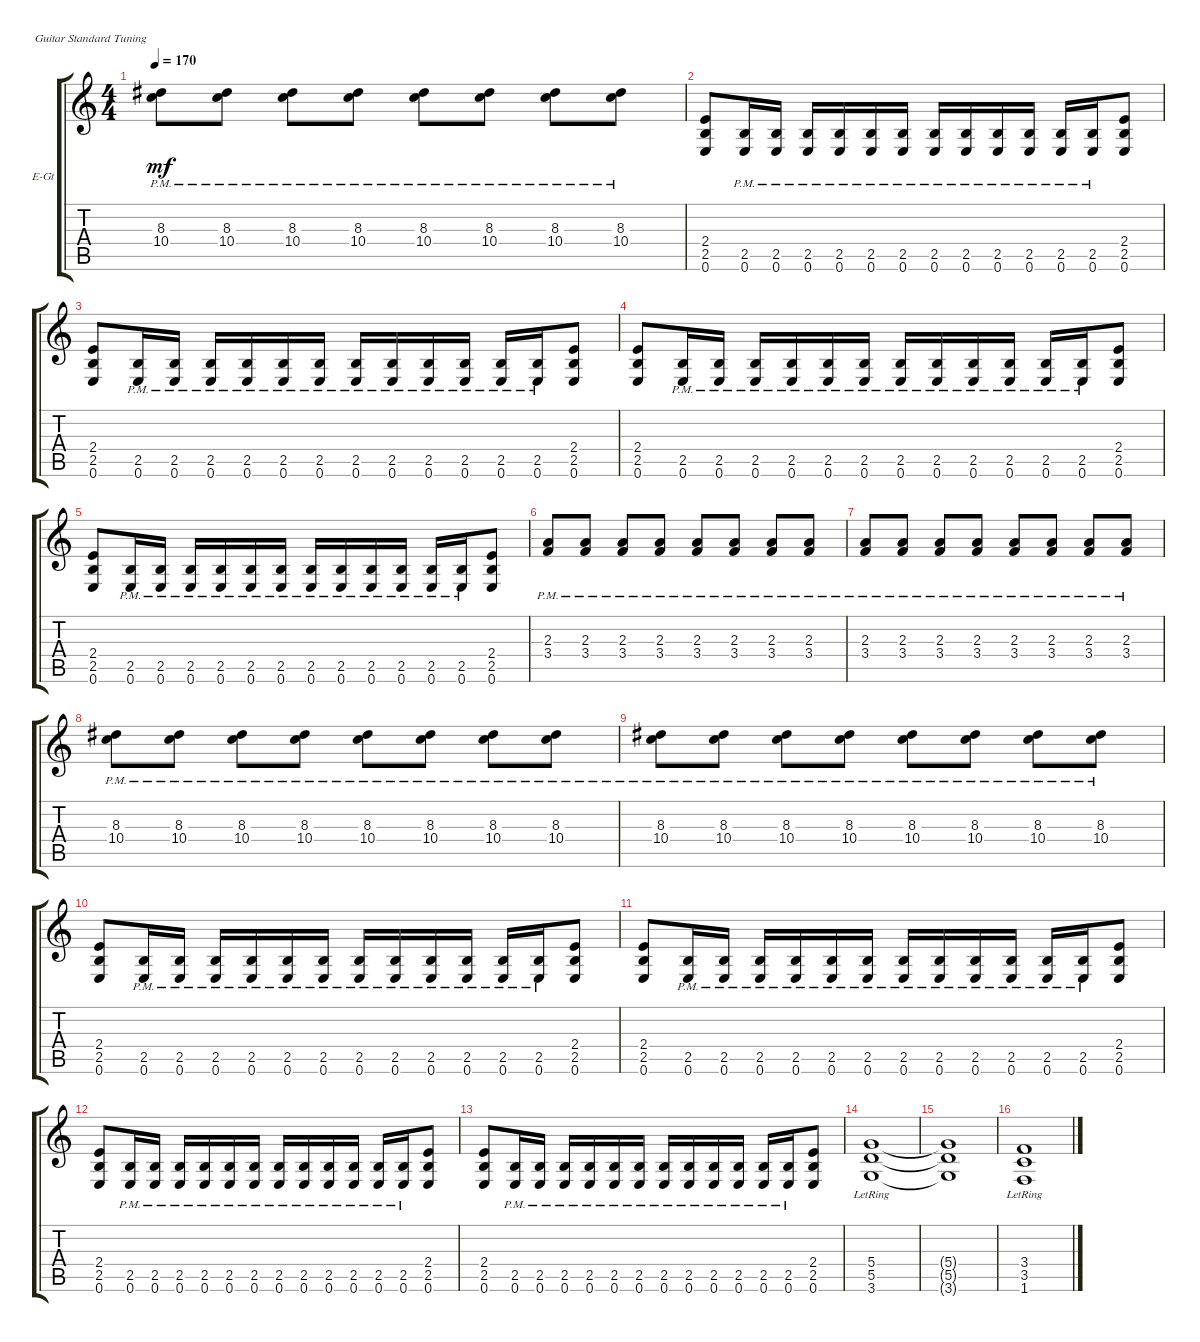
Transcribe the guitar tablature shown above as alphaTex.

\defaultSystemsLayout 4
\bracketExtendMode groupsimilarinstruments
\firstSystemTrackNameOrientation horizontal
\otherSystemsTrackNameOrientation horizontal
\track ("Electric Guitar" "E-Gt") {instrument distortionguitar}
\staff {score tabs}
\tuning (E4 B3 G3 D3 A2 E2)
\ts (4 4)
\tempo 170
\clef g2
\ks c
(10.4{pm} 8.3{pm}).8{dy mf} (10.4{pm} 8.3{pm}).8 (10.4{pm} 8.3{pm}).8 (10.4{pm} 8.3{pm}).8 (10.4{pm} 8.3{pm}).8 (10.4{pm} 8.3{pm}).8 (10.4{pm} 8.3{pm}).8 (10.4{pm} 8.3{pm}).8 |
(2.4 2.5 0.6).8 (0.6{pm} 2.5{pm}).16 (0.6{pm} 2.5{pm}).16 (0.6{pm} 2.5{pm}).16 (0.6{pm} 2.5{pm}).16 (0.6{pm} 2.5{pm}).16 (0.6{pm} 2.5{pm}).16 (0.6{pm} 2.5{pm}).16 (0.6{pm} 2.5{pm}).16 (0.6{pm} 2.5{pm}).16 (0.6{pm} 2.5{pm}).16 (2.5{pm} 0.6{pm}).16 (0.6{pm} 2.5{pm}).16 (2.4 2.5 0.6).8 |
(2.4 2.5 0.6).8 (0.6{pm} 2.5{pm}).16 (0.6{pm} 2.5{pm}).16 (0.6{pm} 2.5{pm}).16 (0.6{pm} 2.5{pm}).16 (0.6{pm} 2.5{pm}).16 (0.6{pm} 2.5{pm}).16 (0.6{pm} 2.5{pm}).16 (0.6{pm} 2.5{pm}).16 (0.6{pm} 2.5{pm}).16 (0.6{pm} 2.5{pm}).16 (2.5{pm} 0.6{pm}).16 (0.6{pm} 2.5{pm}).16 (2.4 2.5 0.6).8 |
(2.4 2.5 0.6).8 (0.6{pm} 2.5{pm}).16 (0.6{pm} 2.5{pm}).16 (0.6{pm} 2.5{pm}).16 (0.6{pm} 2.5{pm}).16 (0.6{pm} 2.5{pm}).16 (0.6{pm} 2.5{pm}).16 (0.6{pm} 2.5{pm}).16 (0.6{pm} 2.5{pm}).16 (0.6{pm} 2.5{pm}).16 (0.6{pm} 2.5{pm}).16 (2.5{pm} 0.6{pm}).16 (0.6{pm} 2.5{pm}).16 (2.4 2.5 0.6).8 |
(2.4 2.5 0.6).8 (0.6{pm} 2.5{pm}).16 (0.6{pm} 2.5{pm}).16 (0.6{pm} 2.5{pm}).16 (0.6{pm} 2.5{pm}).16 (0.6{pm} 2.5{pm}).16 (0.6{pm} 2.5{pm}).16 (0.6{pm} 2.5{pm}).16 (0.6{pm} 2.5{pm}).16 (0.6{pm} 2.5{pm}).16 (0.6{pm} 2.5{pm}).16 (2.5{pm} 0.6{pm}).16 (0.6{pm} 2.5{pm}).16 (2.4 2.5 0.6).8 |
(3.4{pm} 2.3{pm}).8 (3.4{pm} 2.3{pm}).8 (3.4{pm} 2.3{pm}).8 (3.4{pm} 2.3{pm}).8 (3.4{pm} 2.3{pm}).8 (3.4{pm} 2.3{pm}).8 (3.4{pm} 2.3{pm}).8 (3.4{pm} 2.3{pm}).8 |
(3.4{pm} 2.3{pm}).8 (3.4{pm} 2.3{pm}).8 (3.4{pm} 2.3{pm}).8 (3.4{pm} 2.3{pm}).8 (3.4{pm} 2.3{pm}).8 (3.4{pm} 2.3{pm}).8 (3.4{pm} 2.3{pm}).8 (3.4{pm} 2.3{pm}).8 |
(10.4{pm} 8.3{pm}).8 (10.4{pm} 8.3{pm}).8 (10.4{pm} 8.3{pm}).8 (10.4{pm} 8.3{pm}).8 (10.4{pm} 8.3{pm}).8 (10.4{pm} 8.3{pm}).8 (10.4{pm} 8.3{pm}).8 (10.4{pm} 8.3{pm}).8 |
(10.4{pm} 8.3{pm}).8 (10.4{pm} 8.3{pm}).8 (10.4{pm} 8.3{pm}).8 (10.4{pm} 8.3{pm}).8 (10.4{pm} 8.3{pm}).8 (10.4{pm} 8.3{pm}).8 (10.4{pm} 8.3{pm}).8 (10.4{pm} 8.3{pm}).8 |
(2.4 2.5 0.6).8 (0.6{pm} 2.5{pm}).16 (0.6{pm} 2.5{pm}).16 (0.6{pm} 2.5{pm}).16 (0.6{pm} 2.5{pm}).16 (0.6{pm} 2.5{pm}).16 (0.6{pm} 2.5{pm}).16 (0.6{pm} 2.5{pm}).16 (0.6{pm} 2.5{pm}).16 (0.6{pm} 2.5{pm}).16 (0.6{pm} 2.5{pm}).16 (2.5{pm} 0.6{pm}).16 (0.6{pm} 2.5{pm}).16 (2.4 2.5 0.6).8 |
(2.4 2.5 0.6).8 (0.6{pm} 2.5{pm}).16 (0.6{pm} 2.5{pm}).16 (0.6{pm} 2.5{pm}).16 (0.6{pm} 2.5{pm}).16 (0.6{pm} 2.5{pm}).16 (0.6{pm} 2.5{pm}).16 (0.6{pm} 2.5{pm}).16 (0.6{pm} 2.5{pm}).16 (0.6{pm} 2.5{pm}).16 (0.6{pm} 2.5{pm}).16 (2.5{pm} 0.6{pm}).16 (0.6{pm} 2.5{pm}).16 (2.4 2.5 0.6).8 |
(2.4 2.5 0.6).8 (0.6{pm} 2.5{pm}).16 (0.6{pm} 2.5{pm}).16 (0.6{pm} 2.5{pm}).16 (0.6{pm} 2.5{pm}).16 (0.6{pm} 2.5{pm}).16 (0.6{pm} 2.5{pm}).16 (0.6{pm} 2.5{pm}).16 (0.6{pm} 2.5{pm}).16 (0.6{pm} 2.5{pm}).16 (0.6{pm} 2.5{pm}).16 (2.5{pm} 0.6{pm}).16 (0.6{pm} 2.5{pm}).16 (2.4 2.5 0.6).8 |
(2.4 2.5 0.6).8 (0.6{pm} 2.5{pm}).16 (0.6{pm} 2.5{pm}).16 (0.6{pm} 2.5{pm}).16 (0.6{pm} 2.5{pm}).16 (0.6{pm} 2.5{pm}).16 (0.6{pm} 2.5{pm}).16 (0.6{pm} 2.5{pm}).16 (0.6{pm} 2.5{pm}).16 (0.6{pm} 2.5{pm}).16 (0.6{pm} 2.5{pm}).16 (2.5{pm} 0.6{pm}).16 (0.6{pm} 2.5{pm}).16 (2.4 2.5 0.6).8 |
(3.6{lr} 5.5{lr} 5.4{lr}).1 |
(3.6{t} 5.5{t} 5.4{t}).1 |
(3.5{lr} 1.6{lr} 3.4{lr}).1
